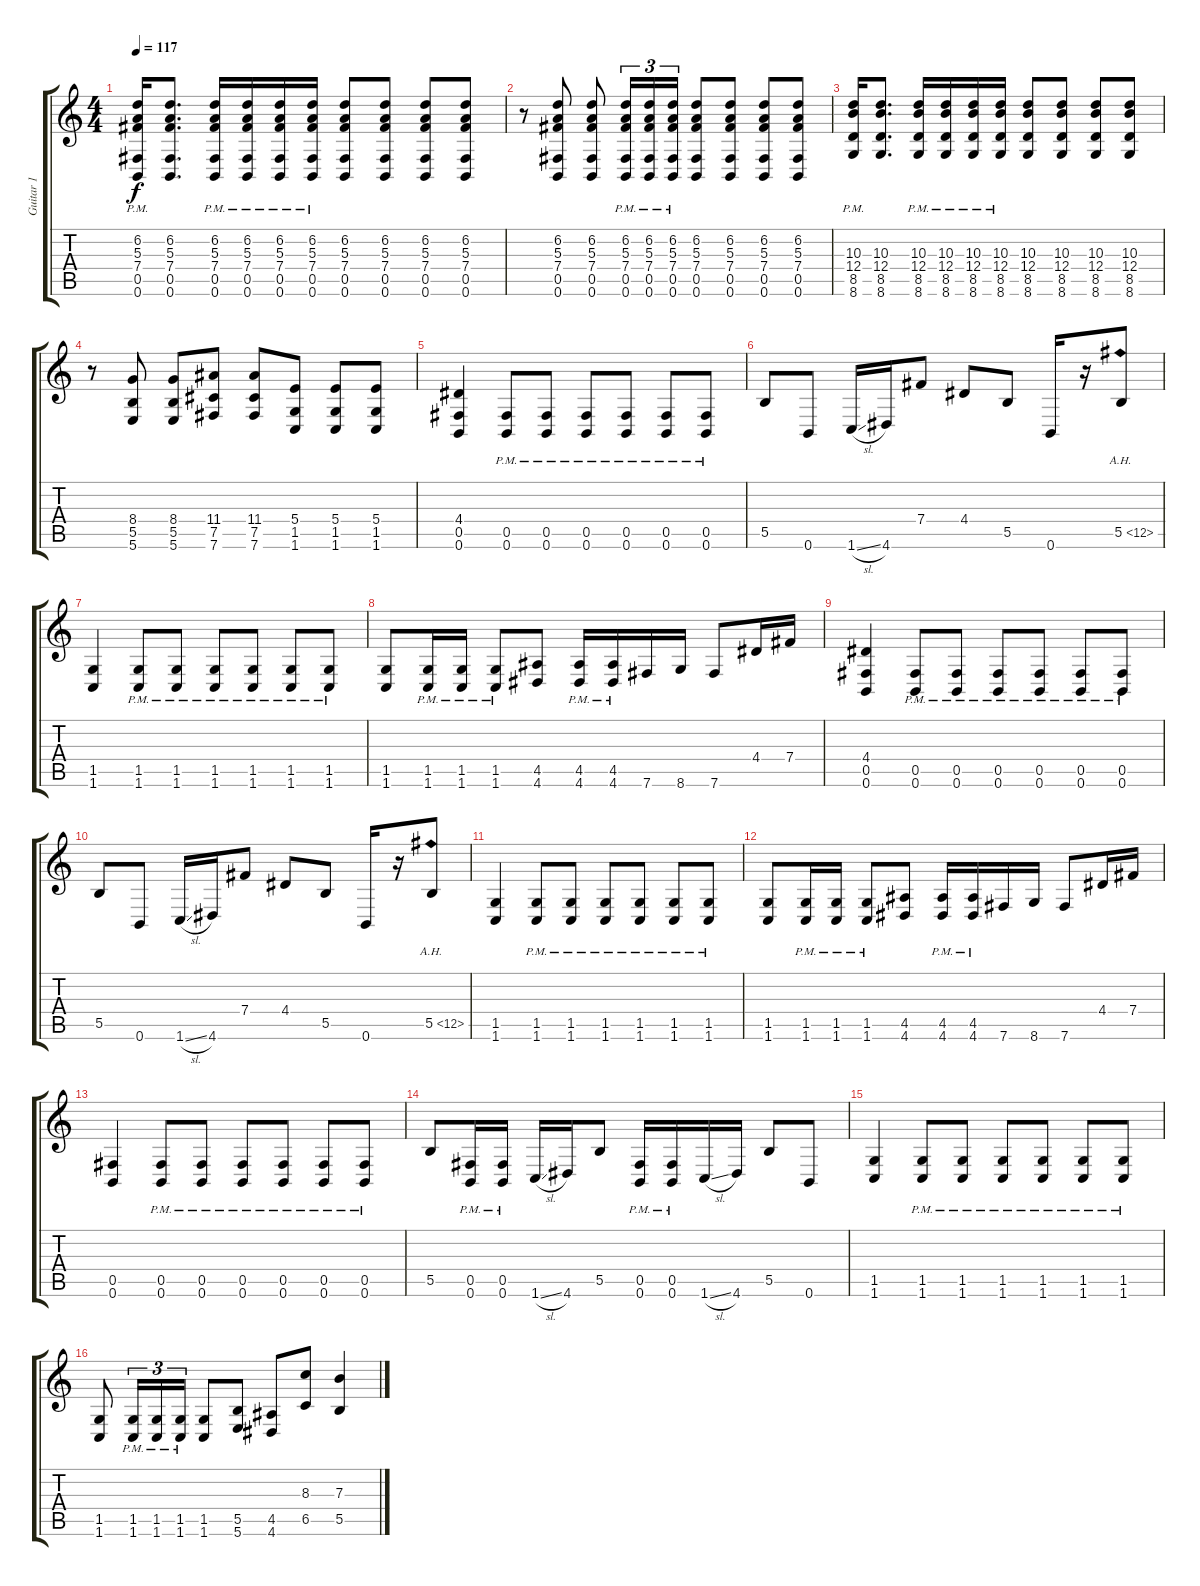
\track ("Guitar 1" "Guitar 1") {instrument overdrivenguitar}
\staff {score tabs}
\tuning (Db4 Ab3 E3 B2 Gb2 B1) {hide}
\ts (4 4)
\tempo 117
\clef g2
\ks c
(6.2{pm} 5.3{pm} 7.4{pm} 0.5{pm} 0.6{pm}).16{dy f} (6.2 5.3 7.4 0.5 0.6).8{d} (6.2{pm} 5.3{pm} 7.4{pm} 0.5{pm} 0.6{pm}).16 (6.2{pm} 5.3{pm} 7.4{pm} 0.5{pm} 0.6{pm}).16 (6.2{pm} 5.3{pm} 7.4{pm} 0.5{pm} 0.6{pm}).16 (6.2{pm} 5.3{pm} 7.4{pm} 0.5{pm} 0.6{pm}).16 (6.2 5.3 7.4 0.5 0.6).8 (6.2 5.3 7.4 0.5 0.6).8 (6.2 5.3 7.4 0.5 0.6).8 (6.2 5.3 7.4 0.5 0.6).8 |
r.8 (6.2 5.3 7.4 0.5 0.6).8 (6.2 5.3 7.4 0.5 0.6).8 (6.2{pm} 5.3{pm} 7.4{pm} 0.5{pm} 0.6{pm}).16{tu (3 2)} (6.2{pm} 5.3{pm} 7.4{pm} 0.5{pm} 0.6{pm}).16{tu (3 2)} (6.2{pm} 5.3{pm} 7.4{pm} 0.5{pm} 0.6{pm}).16{tu (3 2)} (6.2 5.3 7.4 0.5 0.6).8 (6.2 5.3 7.4 0.5 0.6).8 (6.2 5.3 7.4 0.5 0.6).8 (6.2 5.3 7.4 0.5 0.6).8 |
(10.3{pm} 12.4{pm} 8.5{pm} 8.6{pm}).16 (10.3 12.4 8.5 8.6).8{d} (10.3{pm} 12.4{pm} 8.5{pm} 8.6{pm}).16 (10.3{pm} 12.4{pm} 8.5{pm} 8.6{pm}).16 (10.3{pm} 12.4{pm} 8.5{pm} 8.6{pm}).16 (10.3{pm} 12.4{pm} 8.5{pm} 8.6{pm}).16 (10.3 12.4 8.5 8.6).8 (10.3 12.4 8.5 8.6).8 (10.3 12.4 8.5 8.6).8 (10.3 12.4 8.5 8.6).8 |
r.8 (8.4 5.5 5.6).8 (8.4 5.5 5.6).8 (11.4 7.5 7.6).8 (11.4 7.5 7.6).8 (5.4 1.5 1.6).8 (5.4 1.5 1.6).8 (5.4 1.5 1.6).8 |
(4.4 0.5 0.6).4 (0.5{pm} 0.6{pm}).8 (0.5{pm} 0.6{pm}).8 (0.5{pm} 0.6{pm}).8 (0.5{pm} 0.6{pm}).8 (0.5{pm} 0.6{pm}).8 (0.5{pm} 0.6{pm}).8 |
5.5.8 0.6.8 1.6{sl}.16 4.6.16 7.4.8 4.4.8 5.5.8 0.6.16 r.16 5.5{ah 7}.8 |
(1.5 1.6).4 (1.5{pm} 1.6{pm}).8 (1.5{pm} 1.6{pm}).8 (1.5{pm} 1.6{pm}).8 (1.5{pm} 1.6{pm}).8 (1.5{pm} 1.6{pm}).8 (1.5{pm} 1.6{pm}).8 |
(1.5 1.6).8 (1.5{pm} 1.6{pm}).16 (1.5{pm} 1.6{pm}).16 (1.5{pm} 1.6{pm}).8 (4.5 4.6).8 (4.5{pm} 4.6{pm}).16 (4.5{pm} 4.6{pm}).16 7.6.16 8.6.16 7.6.8 4.4.16 7.4.16 |
(4.4 0.5 0.6).4 (0.5{pm} 0.6{pm}).8 (0.5{pm} 0.6{pm}).8 (0.5{pm} 0.6{pm}).8 (0.5{pm} 0.6{pm}).8 (0.5{pm} 0.6{pm}).8 (0.5{pm} 0.6{pm}).8 |
5.5.8 0.6.8 1.6{sl}.16 4.6.16 7.4.8 4.4.8 5.5.8 0.6.16 r.16 5.5{ah 7}.8 |
(1.5 1.6).4 (1.5{pm} 1.6{pm}).8 (1.5{pm} 1.6{pm}).8 (1.5{pm} 1.6{pm}).8 (1.5{pm} 1.6{pm}).8 (1.5{pm} 1.6{pm}).8 (1.5{pm} 1.6{pm}).8 |
(1.5 1.6).8 (1.5{pm} 1.6{pm}).16 (1.5{pm} 1.6{pm}).16 (1.5{pm} 1.6{pm}).8 (4.5 4.6).8 (4.5{pm} 4.6{pm}).16 (4.5{pm} 4.6{pm}).16 7.6.16 8.6.16 7.6.8 4.4.16 7.4.16 |
(0.5 0.6).4 (0.5{pm} 0.6{pm}).8 (0.5{pm} 0.6{pm}).8 (0.5{pm} 0.6{pm}).8 (0.5{pm} 0.6{pm}).8 (0.5{pm} 0.6{pm}).8 (0.5{pm} 0.6{pm}).8 |
5.5.8 (0.5{pm} 0.6{pm}).16 (0.5{pm} 0.6{pm}).16 1.6{sl}.16 4.6.16 5.5.8 (0.5{pm} 0.6{pm}).16 (0.5{pm} 0.6{pm}).16 1.6{sl}.16 4.6.16 5.5.8 0.6.8 |
(1.5 1.6).4 (1.5{pm} 1.6{pm}).8 (1.5{pm} 1.6{pm}).8 (1.5{pm} 1.6{pm}).8 (1.5{pm} 1.6{pm}).8 (1.5{pm} 1.6{pm}).8 (1.5{pm} 1.6{pm}).8 |
(1.5 1.6).8 (1.5{pm} 1.6{pm}).16{tu (3 2)} (1.5{pm} 1.6{pm}).16{tu (3 2)} (1.5{pm} 1.6{pm}).16{tu (3 2)} (1.5 1.6).8 (5.5 5.6).8 (4.5 4.6).8 (8.3 6.5).8 (7.3 5.5).4
